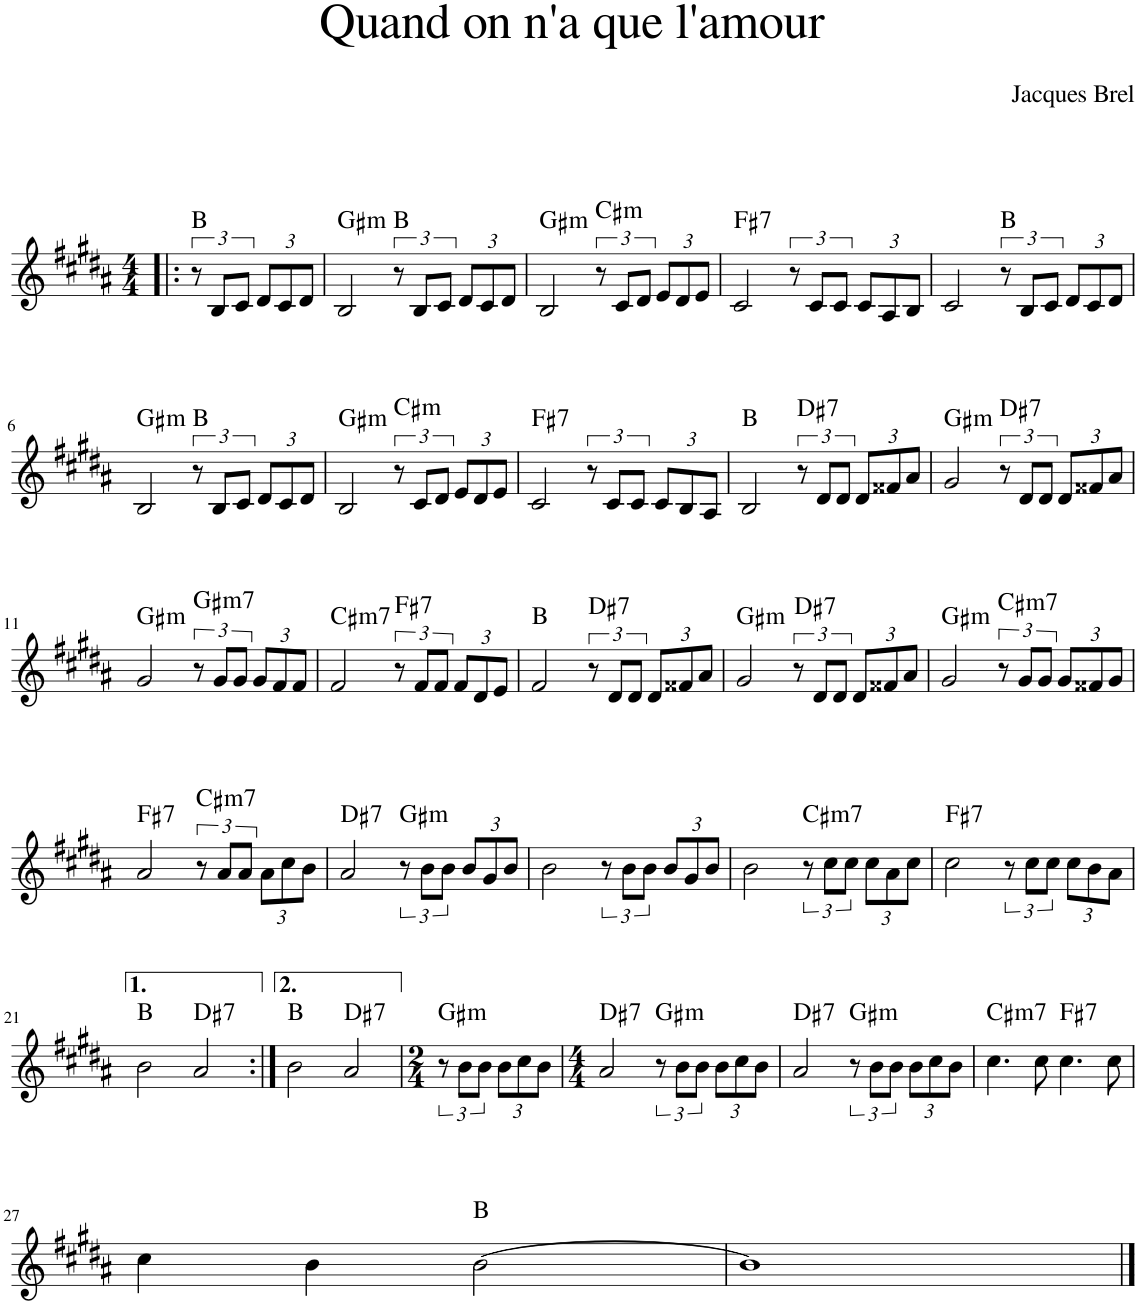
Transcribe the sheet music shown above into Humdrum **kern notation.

**kern	**harte
*part1	*part1
*staff1	*
*I"Piano	*
*I'Pno.	*
*clefG2	*
*k[f#c#g#d#a#]	*
*M4/4	*
=1!|:	=1!|:
12r	B:maj
12B/L	.
12c#/J	.
*Xbrackettup	*
12d#/L	.
12c#/	.
12d#/J	.
=2	=2
!	!LO:H:kt=m
2B/	G#:min
*brackettup	*
12r	B:maj
12B/L	.
12c#/J	.
*Xbrackettup	*
12d#/L	.
12c#/	.
12d#/J	.
=3	=3
!	!LO:H:kt=m
2B/	G#:min
*brackettup	*
!	!LO:H:kt=m
12r	C#:min
12c#/L	.
12d#/J	.
*Xbrackettup	*
12e/L	.
12d#/	.
12e/J	.
=4	=4
!	!LO:H:kt=7
2c#/	F#:7
*brackettup	*
12r	.
12c#/L	.
12c#/J	.
*Xbrackettup	*
12c#/L	.
12A#/	.
12B/J	.
=5	=5
2c#/	.
*brackettup	*
12r	B:maj
12B/L	.
12c#/J	.
*Xbrackettup	*
12d#/L	.
12c#/	.
12d#/J	.
!!LO:LB:g=z
=6	=6
!	!LO:H:kt=m
2B/	G#:min
*brackettup	*
12r	B:maj
12B/L	.
12c#/J	.
*Xbrackettup	*
12d#/L	.
12c#/	.
12d#/J	.
=7	=7
!	!LO:H:kt=m
2B/	G#:min
*brackettup	*
!	!LO:H:kt=m
12r	C#:min
12c#/L	.
12d#/J	.
*Xbrackettup	*
12e/L	.
12d#/	.
12e/J	.
=8	=8
!	!LO:H:kt=7
2c#/	F#:7
*brackettup	*
12r	.
12c#/L	.
12c#/J	.
*Xbrackettup	*
12c#/L	.
12B/	.
12A#/J	.
=9	=9
2B/	B:maj
*brackettup	*
!	!LO:H:kt=7
12r	D#:7
12d#/L	.
12d#/J	.
*Xbrackettup	*
12d#/L	.
12f##X/	.
12a#/J	.
=10	=10
!	!LO:H:kt=m
2g#/	G#:min
*brackettup	*
!	!LO:H:kt=7
12r	D#:7
12d#/L	.
12d#/J	.
*Xbrackettup	*
12d#/L	.
12f##X/	.
12a#/J	.
!!LO:LB:g=z
=11	=11
!	!LO:H:kt=m
2g#/	G#:min
*brackettup	*
!	!LO:H:kt=m7
12r	G#:min7
12g#/L	.
12g#/J	.
*Xbrackettup	*
12g#/L	.
12f#/	.
12f#/J	.
=12	=12
!	!LO:H:kt=m7
2f#/	C#:min7
*brackettup	*
!	!LO:H:kt=7
12r	F#:7
12f#/L	.
12f#/J	.
*Xbrackettup	*
12f#/L	.
12d#/	.
12e/J	.
=13	=13
2f#/	B:maj
*brackettup	*
!	!LO:H:kt=7
12r	D#:7
12d#/L	.
12d#/J	.
*Xbrackettup	*
12d#/L	.
12f##X/	.
12a#/J	.
=14	=14
!	!LO:H:kt=m
2g#/	G#:min
*brackettup	*
!	!LO:H:kt=7
12r	D#:7
12d#/L	.
12d#/J	.
*Xbrackettup	*
12d#/L	.
12f##X/	.
12a#/J	.
=15	=15
!	!LO:H:kt=m
2g#/	G#:min
*brackettup	*
!	!LO:H:kt=m7
12r	C#:min7
12g#/L	.
12g#/J	.
*Xbrackettup	*
12g#/L	.
12f##X/	.
12g#/J	.
!!LO:LB:g=z
=16	=16
!	!LO:H:kt=7
2a#/	F#:7
*brackettup	*
!	!LO:H:kt=m7
12r	C#:min7
12a#/L	.
12a#/J	.
*Xbrackettup	*
12a#\L	.
12cc#\	.
12b\J	.
=17	=17
!	!LO:H:kt=7
2a#/	D#:7
*brackettup	*
!	!LO:H:kt=m
12r	G#:min
12b\L	.
12b\J	.
*Xbrackettup	*
12b/L	.
12g#/	.
12b/J	.
=18	=18
2b\	.
*brackettup	*
12r	.
12b\L	.
12b\J	.
*Xbrackettup	*
12b/L	.
12g#/	.
12b/J	.
=19	=19
2b\	.
*brackettup	*
!	!LO:H:kt=m7
12r	C#:min7
12cc#\L	.
12cc#\J	.
*Xbrackettup	*
12cc#\L	.
12a#\	.
12cc#\J	.
=20	=20
!	!LO:H:kt=7
2cc#\	F#:7
*brackettup	*
12r	.
12cc#\L	.
12cc#\J	.
*Xbrackettup	*
12cc#\L	.
12b\	.
12a#\J	.
!!LO:LB:g=z
=21	=21
2b\	B:maj
!	!LO:H:kt=7
2a#/	D#:7
=22:|!	=22:|!
2b\	B:maj
!	!LO:H:kt=7
2a#/	D#:7
=23	=23
*M2/4	*
*brackettup	*
!	!LO:H:kt=m
12r	G#:min
12b\L	.
12b\J	.
*Xbrackettup	*
12b\L	.
12cc#\	.
12b\J	.
=24	=24
*M4/4	*
!	!LO:H:kt=7
2a#/	D#:7
*brackettup	*
!	!LO:H:kt=m
12r	G#:min
12b\L	.
12b\J	.
*Xbrackettup	*
12b\L	.
12cc#\	.
12b\J	.
=25	=25
!	!LO:H:kt=7
2a#/	D#:7
*brackettup	*
!	!LO:H:kt=m
12r	G#:min
12b\L	.
12b\J	.
*Xbrackettup	*
12b\L	.
12cc#\	.
12b\J	.
=26	=26
!	!LO:H:kt=m7
4.cc#\	C#:min7
8cc#\	.
!	!LO:H:kt=7
4.cc#\	F#:7
8cc#\	.
!!LO:LB:g=z
=27	=27
4cc#\	.
4b\	.
[2b\	B:maj
=28	=28
1b]	.
==	==
*-	*-
